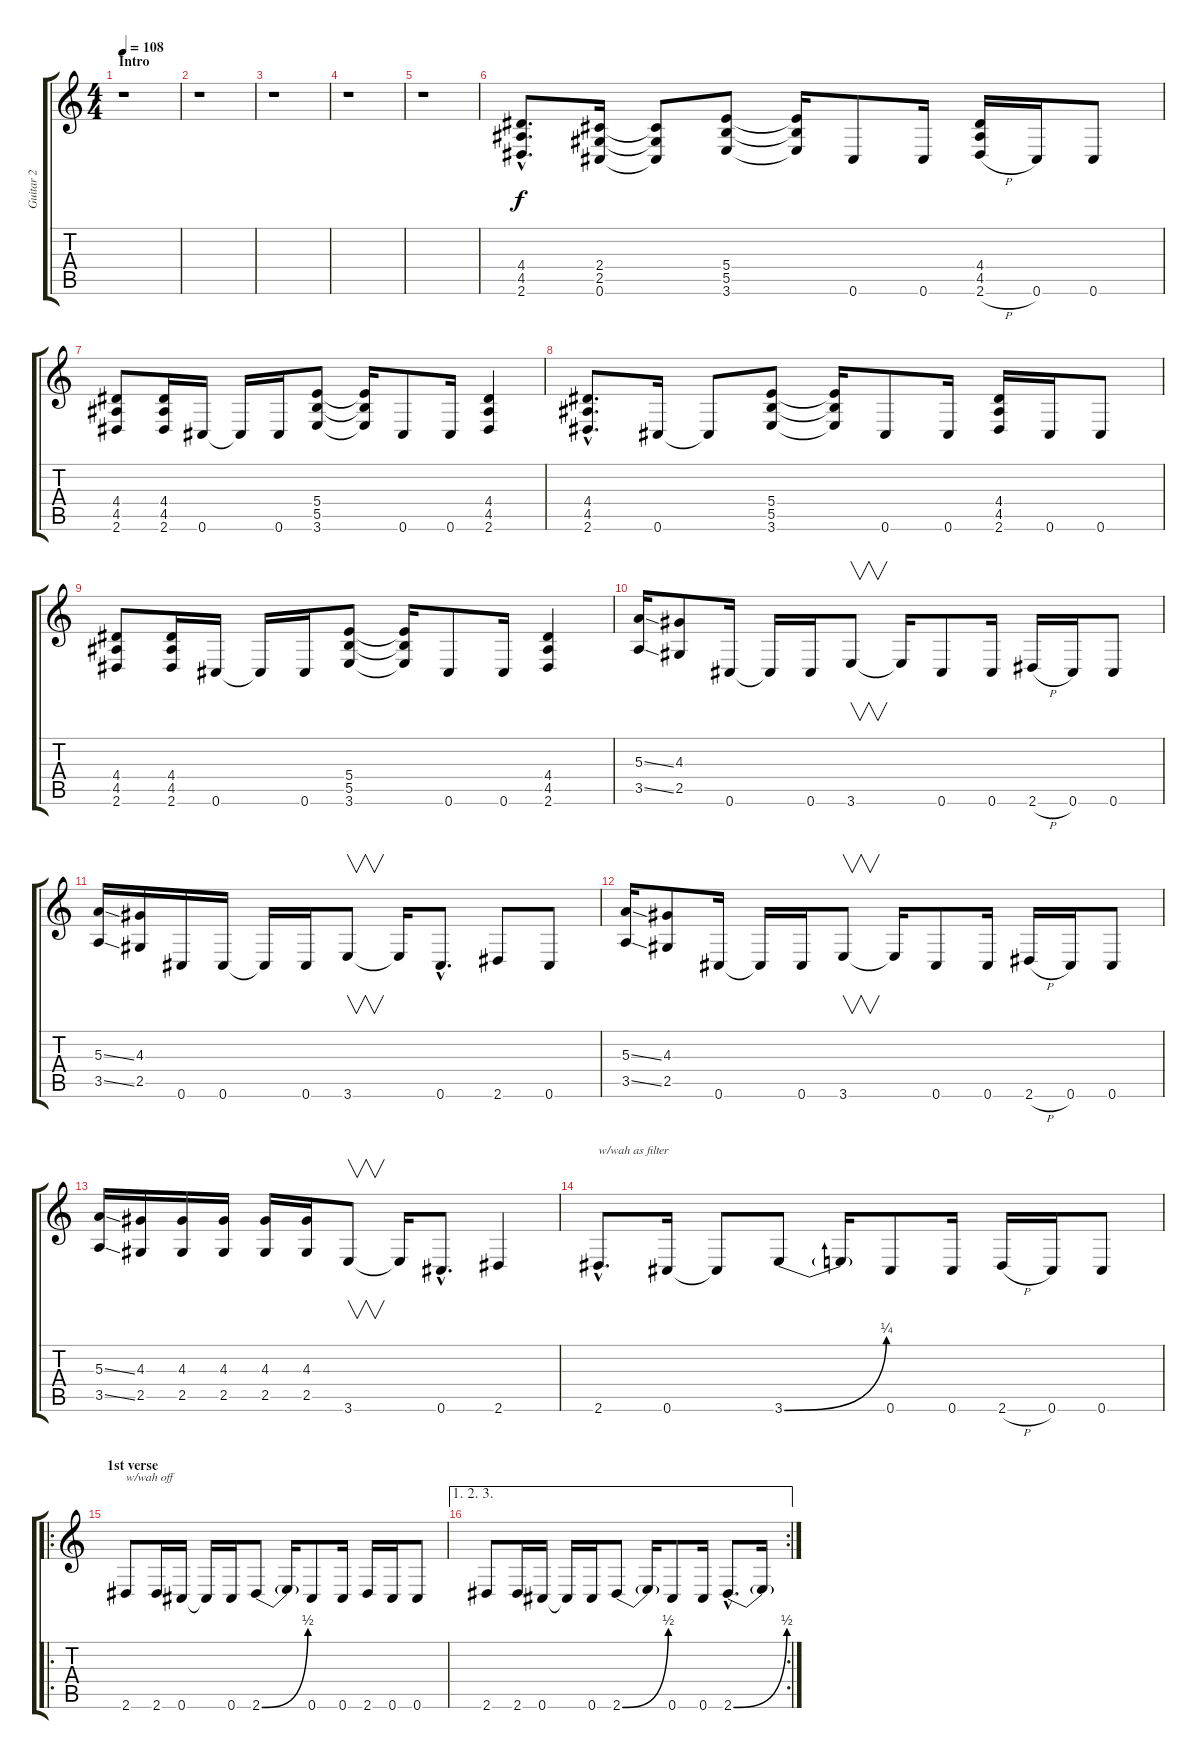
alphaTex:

\track ("Guitar 2" "Guitar 2") {instrument distortionguitar}
\staff {score tabs}
\tuning (Db4 Ab3 E3 B2 Gb2 Db2) {hide}
\ts (4 4)
\section ("" "Intro")
\tempo 108
\clef g2
\ks c
r.1{dy f instrument distortionguitar} |
r.1 |
r.1 |
r.1 |
r.1 |
(4.4{hac} 4.5{hac} 2.6{hac}).8{d} (2.4 2.5 0.6).16 (2.4{t} 2.5{t} 0.6{t}).8 (5.4 5.5 3.6).8 (5.4{t} 5.5{t} 3.6{t}).16 0.6.8 0.6.16 (4.4 4.5 2.6{h}).16 0.6.16 0.6.8 |
(4.4 4.5 2.6).8 (4.4 4.5 2.6).16 0.6.16 0.6{t}.16 0.6.16 (5.4 5.5 3.6).8 (5.4{t} 5.5{t} 3.6{t}).16 0.6.8 0.6.16 (4.4 4.5 2.6).4 |
(4.4{hac} 4.5{hac} 2.6{hac}).8{d} 0.6.16 0.6{t}.8 (5.4 5.5 3.6).8 (5.4{t} 5.5{t} 3.6{t}).16 0.6.8 0.6.16 (4.4 4.5 2.6).16 0.6.16 0.6.8 |
(4.4 4.5 2.6).8 (4.4 4.5 2.6).16 0.6.16 0.6{t}.16 0.6.16 (5.4 5.5 3.6).8 (5.4{t} 5.5{t} 3.6{t}).16 0.6.8 0.6.16 (4.4 4.5 2.6).4 |
(5.3{ss} 3.5{ss}).16 (4.3 2.5).8 0.6.16 0.6{t}.16 0.6.16 3.6.8{v} 3.6{t}.16 0.6.8 0.6.16 2.6{h}.16 0.6.16 0.6.8 |
(5.3{ss} 3.5{ss}).16 (4.3 2.5).16 0.6.16 0.6.16 0.6{t}.16 0.6.16 3.6.8{v} 3.6{t}.16 0.6{hac}.8{d} 2.6.8 0.6.8 |
(5.3{ss} 3.5{ss}).16 (4.3 2.5).8 0.6.16 0.6{t}.16 0.6.16 3.6.8{v} 3.6{t}.16 0.6.8 0.6.16 2.6{h}.16 0.6.16 0.6.8 |
(5.3{ss} 3.5{ss}).16 (4.3 2.5).16 (4.3 2.5).16 (4.3 2.5).16 (4.3 2.5).16 (4.3 2.5).16 3.6.8{v} 3.6{t}.16 0.6{hac}.8{d} 2.6.4 |
2.6{hac}.8{d txt "w/wah as filter"} 0.6.16 0.6{t}.8 3.6{be (bend 0 0 60 1)}.8 3.6{t}.16 0.6.8 0.6.16 2.6{h}.16 0.6.16 0.6.8 |
\ro
\section ("" "1st verse")
2.6.8{txt "w/wah off"} 2.6.16 0.6.16 0.6{t}.16 0.6.16 2.6{be (bend 0 0 60 2)}.8 2.6{t}.16 0.6.8 0.6.16 2.6.16 0.6.16 0.6.8 |
\ae (1 2 3)
\rc 2
2.6.8 2.6.16 0.6.16 0.6{t}.16 0.6.16 2.6{be (bend 0 0 60 2)}.8 2.6{t}.16 0.6.8 0.6.16 2.6{be (bend 0 0 60 2) hac}.8{d} 2.6{t}.16
